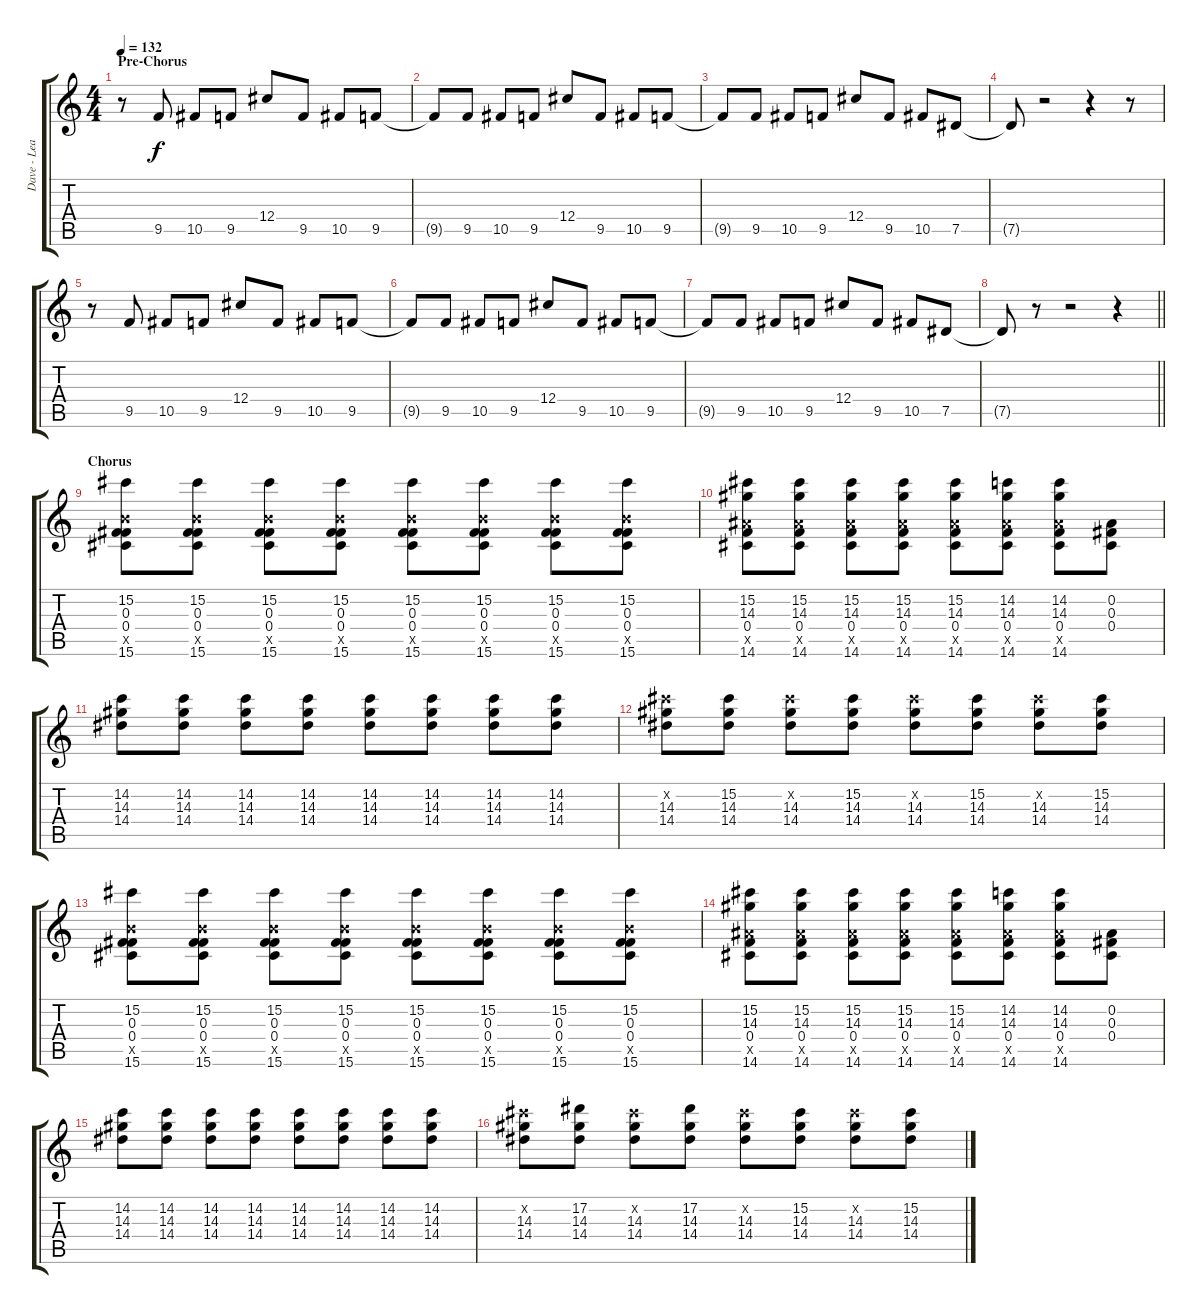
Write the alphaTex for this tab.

\track ("Dave - Lead Guitar" "Dave - Lea") {instrument overdrivenguitar}
\staff {score tabs}
\tuning (Eb4 Bb3 Gb3 Db3 Ab2 Eb2) {hide}
\ts (4 4)
\section ("" "Pre-Chorus")
\tempo 132
\clef g2
\ks c
r.8{dy f volume 16 instrument acousticguitarsteel} 9.5.8 10.5.8 9.5.8 12.4.8 9.5.8 10.5.8 9.5.8 |
9.5{t}.8 9.5.8 10.5.8 9.5.8 12.4.8 9.5.8 10.5.8 9.5.8 |
9.5{t}.8 9.5.8 10.5.8 9.5.8 12.4.8 9.5.8 10.5.8 7.5.8 |
7.5{t}.8 r.2 r.4 r.8 |
r.8 9.5.8 10.5.8 9.5.8 12.4.8 9.5.8 10.5.8 9.5.8 |
9.5{t}.8 9.5.8 10.5.8 9.5.8 12.4.8 9.5.8 10.5.8 9.5.8 |
9.5{t}.8 9.5.8 10.5.8 9.5.8 12.4.8 9.5.8 10.5.8 7.5.8 |
\barLineRight lightlight
7.5{t}.8 r.8 r.2 r.4 |
\section ("" "Chorus")
(15.2 0.3 0.4 15.5{x} 15.6).8{volume 8 instrument overdrivenguitar} (15.2 0.3 0.4 15.5{x} 15.6).8 (15.2 0.3 0.4 15.5{x} 15.6).8 (15.2 0.3 0.4 15.5{x} 15.6).8 (15.2 0.3 0.4 15.5{x} 15.6).8 (15.2 0.3 0.4 15.5{x} 15.6).8 (15.2 0.3 0.4 15.5{x} 15.6).8 (15.2 0.3 0.4 15.5{x} 15.6).8 |
(15.2 14.3 0.4 14.5{x} 14.6).8 (15.2 14.3 0.4 14.5{x} 14.6).8 (15.2 14.3 0.4 14.5{x} 14.6).8 (15.2 14.3 0.4 14.5{x} 14.6).8 (15.2 14.3 0.4 14.5{x} 14.6).8 (14.2 14.3 0.4 14.5{x} 14.6).8 (14.2 14.3 0.4 14.5{x} 14.6).8 (0.2 0.3 0.4).8 |
(14.2 14.3 14.4).8 (14.2 14.3 14.4).8 (14.2 14.3 14.4).8 (14.2 14.3 14.4).8 (14.2 14.3 14.4).8 (14.2 14.3 14.4).8 (14.2 14.3 14.4).8 (14.2 14.3 14.4).8 |
(15.2{x} 14.3 14.4).8 (15.2 14.3 14.4).8 (15.2{x} 14.3 14.4).8 (15.2 14.3 14.4).8 (15.2{x} 14.3 14.4).8 (15.2 14.3 14.4).8 (15.2{x} 14.3 14.4).8 (15.2 14.3 14.4).8 |
(15.2 0.3 0.4 15.5{x} 15.6).8 (15.2 0.3 0.4 15.5{x} 15.6).8 (15.2 0.3 0.4 15.5{x} 15.6).8 (15.2 0.3 0.4 15.5{x} 15.6).8 (15.2 0.3 0.4 15.5{x} 15.6).8 (15.2 0.3 0.4 15.5{x} 15.6).8 (15.2 0.3 0.4 15.5{x} 15.6).8 (15.2 0.3 0.4 15.5{x} 15.6).8 |
(15.2 14.3 0.4 14.5{x} 14.6).8 (15.2 14.3 0.4 14.5{x} 14.6).8 (15.2 14.3 0.4 14.5{x} 14.6).8 (15.2 14.3 0.4 14.5{x} 14.6).8 (15.2 14.3 0.4 14.5{x} 14.6).8 (14.2 14.3 0.4 14.5{x} 14.6).8 (14.2 14.3 0.4 14.5{x} 14.6).8 (0.2 0.3 0.4).8 |
(14.2 14.3 14.4).8 (14.2 14.3 14.4).8 (14.2 14.3 14.4).8 (14.2 14.3 14.4).8 (14.2 14.3 14.4).8 (14.2 14.3 14.4).8 (14.2 14.3 14.4).8 (14.2 14.3 14.4).8 |
(15.2{x} 14.3 14.4).8 (17.2 14.3 14.4).8 (15.2{x} 14.3 14.4).8 (17.2 14.3 14.4).8 (15.2{x} 14.3 14.4).8 (15.2 14.3 14.4).8 (15.2{x} 14.3 14.4).8 (15.2 14.3 14.4).8
